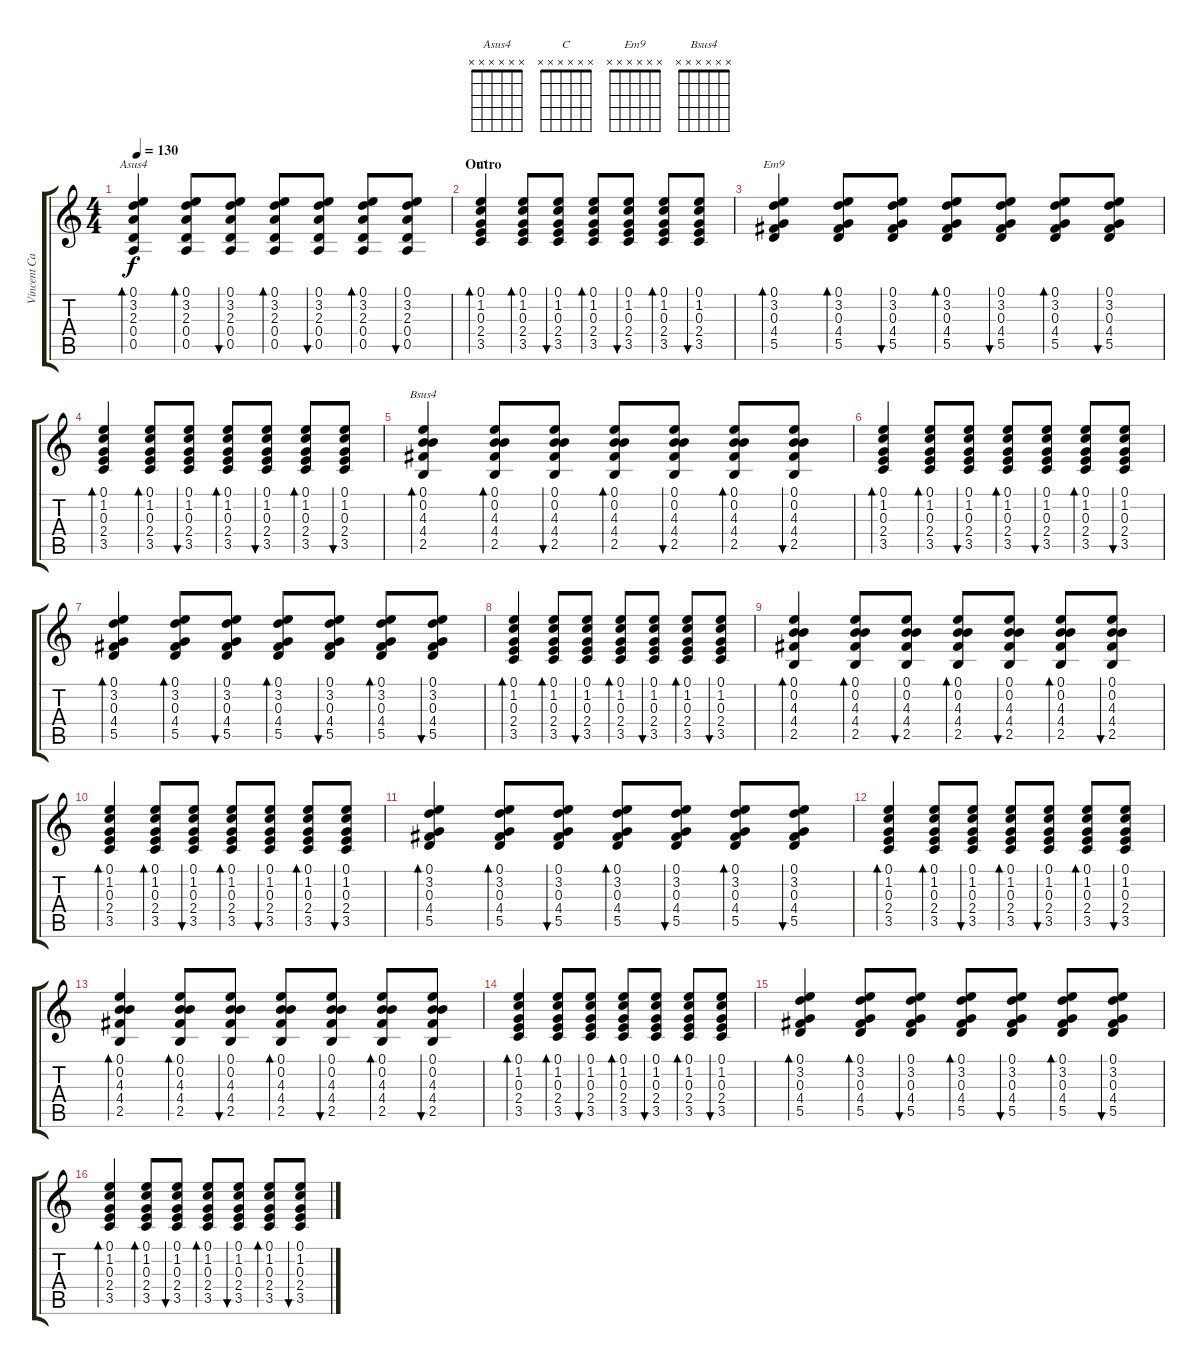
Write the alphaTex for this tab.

\track ("Vincent Cavanagh (Acoustic Guitar 2)" "Vincent Ca") {instrument acousticguitarsteel}
\staff {score tabs}
\tuning (E4 B3 G3 D3 A2 E2) {hide}
\chord ("Asus4" x x x x x x) {firstfret 0}
\chord ("C" x x x x x x) {firstfret 0}
\chord ("Em9" x x x x x x) {firstfret 0}
\chord ("Bsus4" x x x x x x) {firstfret 0}
\ts (4 4)
\tempo 130
\clef g2
\ks c
(0.1 3.2 2.3 0.4 0.5).4{bd 60 ch "Asus4" dy f} (0.1 3.2 2.3 0.4 0.5).8{bd 30} (0.1 3.2 2.3 0.4 0.5).8{bu 30} (0.1 3.2 2.3 0.4 0.5).8{bd 30} (0.1 3.2 2.3 0.4 0.5).8{bu 30} (0.1 3.2 2.3 0.4 0.5).8{bd 30} (0.1 3.2 2.3 0.4 0.5).8{bu 30} |
\section ("" "Outro")
(0.1 1.2 0.3 2.4 3.5).4{bd 60 ch "C"} (0.1 1.2 0.3 2.4 3.5).8{bd 30} (0.1 1.2 0.3 2.4 3.5).8{bu 30} (0.1 1.2 0.3 2.4 3.5).8{bd 30} (0.1 1.2 0.3 2.4 3.5).8{bu 30} (0.1 1.2 0.3 2.4 3.5).8{bd 30} (0.1 1.2 0.3 2.4 3.5).8{bu 30} |
(0.1 3.2 0.3 4.4 5.5).4{bd 60 ch "Em9"} (0.1 3.2 0.3 4.4 5.5).8{bd 30} (0.1 3.2 0.3 4.4 5.5).8{bu 30} (0.1 3.2 0.3 4.4 5.5).8{bd 30} (0.1 3.2 0.3 4.4 5.5).8{bu 30} (0.1 3.2 0.3 4.4 5.5).8{bd 30} (0.1 3.2 0.3 4.4 5.5).8{bu 30} |
(0.1 1.2 0.3 2.4 3.5).4{bd 60} (0.1 1.2 0.3 2.4 3.5).8{bd 30} (0.1 1.2 0.3 2.4 3.5).8{bu 30} (0.1 1.2 0.3 2.4 3.5).8{bd 30} (0.1 1.2 0.3 2.4 3.5).8{bu 30} (0.1 1.2 0.3 2.4 3.5).8{bd 30} (0.1 1.2 0.3 2.4 3.5).8{bu 30} |
(0.1 0.2 4.3 4.4 2.5).4{bd 60 ch "Bsus4"} (0.1 0.2 4.3 4.4 2.5).8{bd 30} (0.1 0.2 4.3 4.4 2.5).8{bu 30} (0.1 0.2 4.3 4.4 2.5).8{bd 30} (0.1 0.2 4.3 4.4 2.5).8{bu 30} (0.1 0.2 4.3 4.4 2.5).8{bd 30} (0.1 0.2 4.3 4.4 2.5).8{bu 30} |
(0.1 1.2 0.3 2.4 3.5).4{bd 60} (0.1 1.2 0.3 2.4 3.5).8{bd 30} (0.1 1.2 0.3 2.4 3.5).8{bu 30} (0.1 1.2 0.3 2.4 3.5).8{bd 30} (0.1 1.2 0.3 2.4 3.5).8{bu 30} (0.1 1.2 0.3 2.4 3.5).8{bd 30} (0.1 1.2 0.3 2.4 3.5).8{bu 30} |
(0.1 3.2 0.3 4.4 5.5).4{bd 60} (0.1 3.2 0.3 4.4 5.5).8{bd 30} (0.1 3.2 0.3 4.4 5.5).8{bu 30} (0.1 3.2 0.3 4.4 5.5).8{bd 30} (0.1 3.2 0.3 4.4 5.5).8{bu 30} (0.1 3.2 0.3 4.4 5.5).8{bd 30} (0.1 3.2 0.3 4.4 5.5).8{bu 30} |
(0.1 1.2 0.3 2.4 3.5).4{bd 60} (0.1 1.2 0.3 2.4 3.5).8{bd 30} (0.1 1.2 0.3 2.4 3.5).8{bu 30} (0.1 1.2 0.3 2.4 3.5).8{bd 30} (0.1 1.2 0.3 2.4 3.5).8{bu 30} (0.1 1.2 0.3 2.4 3.5).8{bd 30} (0.1 1.2 0.3 2.4 3.5).8{bu 30} |
(0.1 0.2 4.3 4.4 2.5).4{bd 60} (0.1 0.2 4.3 4.4 2.5).8{bd 30} (0.1 0.2 4.3 4.4 2.5).8{bu 30} (0.1 0.2 4.3 4.4 2.5).8{bd 30} (0.1 0.2 4.3 4.4 2.5).8{bu 30} (0.1 0.2 4.3 4.4 2.5).8{bd 30} (0.1 0.2 4.3 4.4 2.5).8{bu 30} |
(0.1 1.2 0.3 2.4 3.5).4{bd 60} (0.1 1.2 0.3 2.4 3.5).8{bd 30} (0.1 1.2 0.3 2.4 3.5).8{bu 30} (0.1 1.2 0.3 2.4 3.5).8{bd 30} (0.1 1.2 0.3 2.4 3.5).8{bu 30} (0.1 1.2 0.3 2.4 3.5).8{bd 30} (0.1 1.2 0.3 2.4 3.5).8{bu 30} |
(0.1 3.2 0.3 4.4 5.5).4{bd 60} (0.1 3.2 0.3 4.4 5.5).8{bd 30} (0.1 3.2 0.3 4.4 5.5).8{bu 30} (0.1 3.2 0.3 4.4 5.5).8{bd 30} (0.1 3.2 0.3 4.4 5.5).8{bu 30} (0.1 3.2 0.3 4.4 5.5).8{bd 30} (0.1 3.2 0.3 4.4 5.5).8{bu 30} |
(0.1 1.2 0.3 2.4 3.5).4{bd 60} (0.1 1.2 0.3 2.4 3.5).8{bd 30} (0.1 1.2 0.3 2.4 3.5).8{bu 30} (0.1 1.2 0.3 2.4 3.5).8{bd 30} (0.1 1.2 0.3 2.4 3.5).8{bu 30} (0.1 1.2 0.3 2.4 3.5).8{bd 30} (0.1 1.2 0.3 2.4 3.5).8{bu 30} |
(0.1 0.2 4.3 4.4 2.5).4{bd 60} (0.1 0.2 4.3 4.4 2.5).8{bd 30} (0.1 0.2 4.3 4.4 2.5).8{bu 30} (0.1 0.2 4.3 4.4 2.5).8{bd 30} (0.1 0.2 4.3 4.4 2.5).8{bu 30} (0.1 0.2 4.3 4.4 2.5).8{bd 30} (0.1 0.2 4.3 4.4 2.5).8{bu 30} |
(0.1 1.2 0.3 2.4 3.5).4{bd 60} (0.1 1.2 0.3 2.4 3.5).8{bd 30} (0.1 1.2 0.3 2.4 3.5).8{bu 30} (0.1 1.2 0.3 2.4 3.5).8{bd 30} (0.1 1.2 0.3 2.4 3.5).8{bu 30} (0.1 1.2 0.3 2.4 3.5).8{bd 30} (0.1 1.2 0.3 2.4 3.5).8{bu 30} |
(0.1 3.2 0.3 4.4 5.5).4{bd 60} (0.1 3.2 0.3 4.4 5.5).8{bd 30} (0.1 3.2 0.3 4.4 5.5).8{bu 30} (0.1 3.2 0.3 4.4 5.5).8{bd 30} (0.1 3.2 0.3 4.4 5.5).8{bu 30} (0.1 3.2 0.3 4.4 5.5).8{bd 30} (0.1 3.2 0.3 4.4 5.5).8{bu 30} |
(0.1 1.2 0.3 2.4 3.5).4{bd 60} (0.1 1.2 0.3 2.4 3.5).8{bd 30} (0.1 1.2 0.3 2.4 3.5).8{bu 30} (0.1 1.2 0.3 2.4 3.5).8{bd 30} (0.1 1.2 0.3 2.4 3.5).8{bu 30} (0.1 1.2 0.3 2.4 3.5).8{bd 30} (0.1 1.2 0.3 2.4 3.5).8{bu 30}
